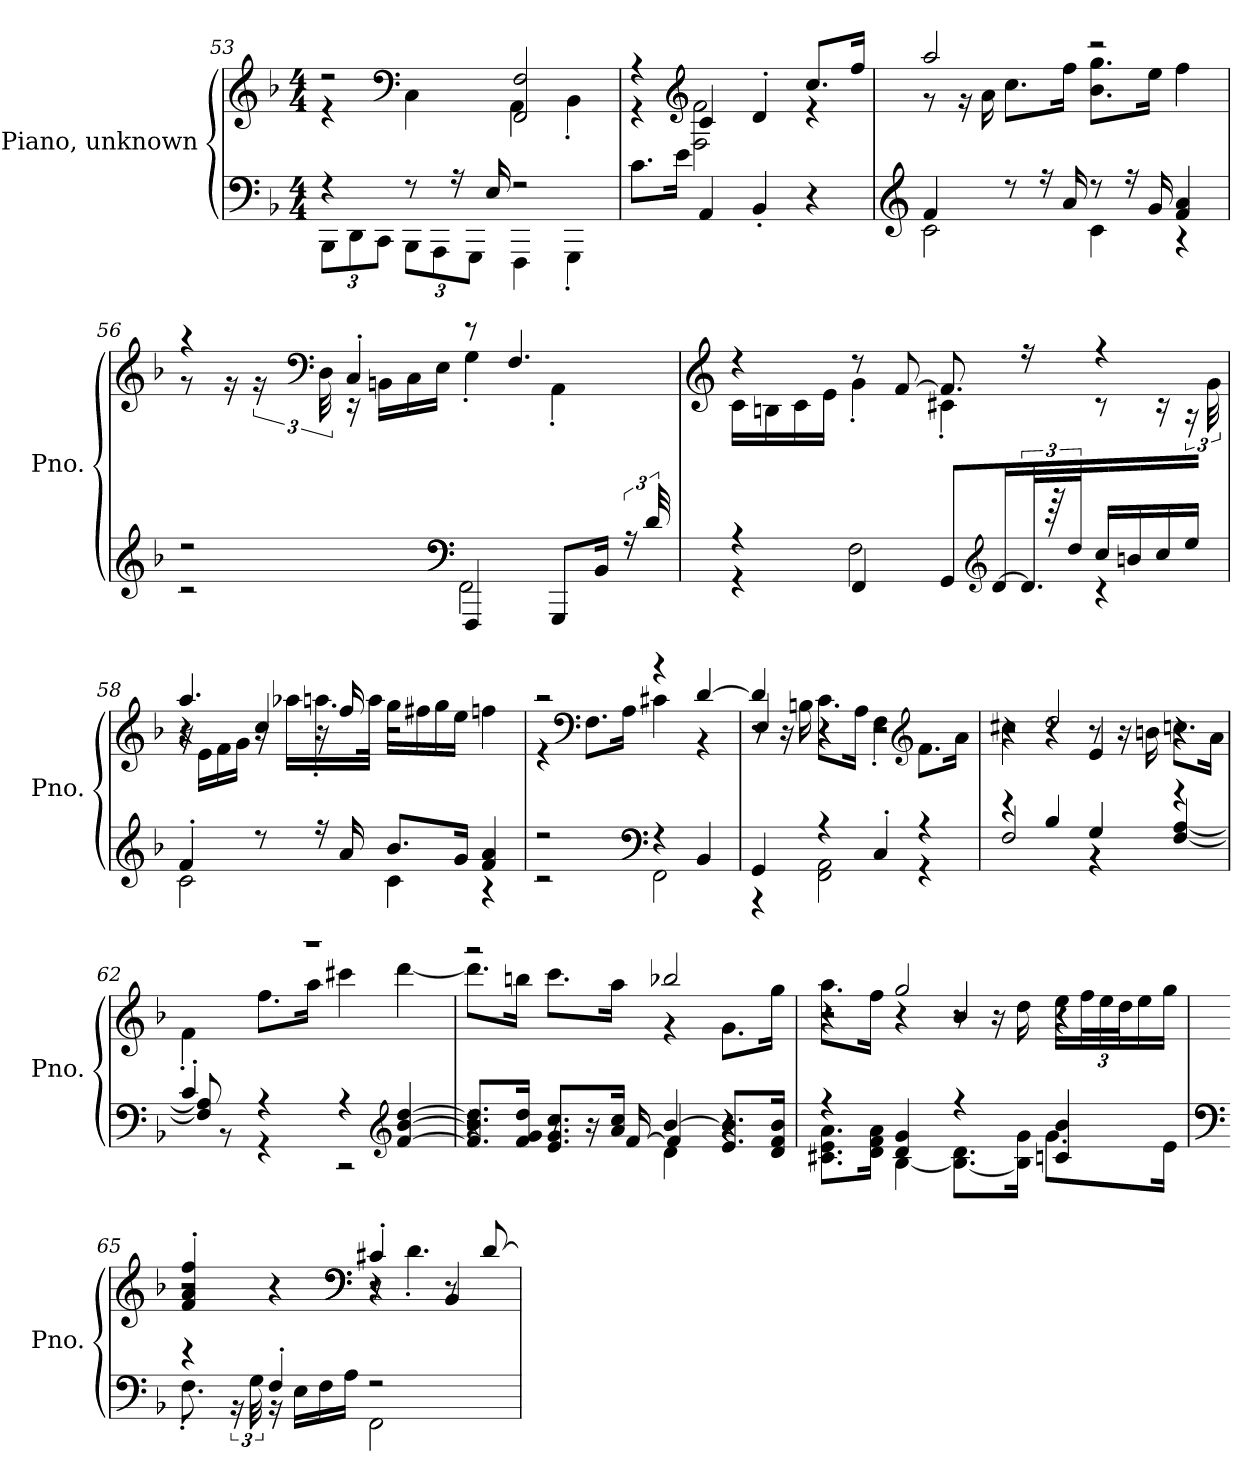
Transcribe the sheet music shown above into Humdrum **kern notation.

**kern	**kern
*part1	*part1
*staff2	*staff1
*I"Piano, unknown	*
*I'Pno.	*
!!LO:LB:g=z
*clefF4	*clefG2
*k[b-]	*k[b-]
*M4/4	*M4/4
=53	=53
*^	*
*	*Xbrackettup	*
*	*	*^
4r	12BBB-\L	2r	4r
.	12DD\	.	.
.	12CC\J	.	.
*	*	*clefF4	*
8r	12BBB-\L	.	4C\
.	12AAA\	.	.
16r	.	.	.
.	12GGG\J	.	.
16E/	.	.	.
2r	4FFF\	2FF/ 2F/	4AA\
.	4GGG'\	.	4BB-'\
*v	*v	*	*
=54	=54	=54
8.c\L	4r	4r
16e\Jk	.	.
*	*clefG2	*
4AA/	4c/	2F\ 2f\
4BB-'/	4d'/	.
4r	8.cc/L	4r
.	16ff/Jk	.
=55	=55	=55
*clefG2	*	*
*^	*	*
4f/	2c\	2aa/	8r
.	.	.	16r
.	.	.	16a\
8r	.	.	8.cc\L
16r	.	.	.
16a/	.	.	16ff\Jk
8r	4c\	2r	8.b-\ 8.gg\L
16r	.	.	.
16g/	.	.	16ee\Jk
4f/ 4a/	4r	.	4ff\
!!LO:LB:g=z	!!
=56	=56	=56	=56
2r	2r	4r	8r
.	.	.	16r
.	.	.	24r
*	*	*clefF4	*
.	.	.	48D\
.	.	4C'/	16r
.	.	.	16BBn\LL
.	.	.	16C\
.	.	.	16E\JJ
*clefF4	*	*	*
4FFF/	2FF\	8r	4G'\
.	.	4.F/	.
8GGG/L	.	.	4AA'\
16BB-/Jk	.	.	.
*brackettup	*	*	*
24r	.	.	.
48d/	.	.	.
=57	=57	=57	=57
*	*	*clefG2	*
4r	4r	4r	16c\LL
.	.	.	16Bn\
.	.	.	16c\
.	.	.	16e\JJ
4FF/	2F\	8r	4g'\
.	.	[8f/	.
8GG/L	.	8.f/]	4c#X'\
*clefG2	*	*	*
[16d/L	.	.	.
48.d/JJk]	.	16r	.
96r	.	.	.
48dd/	.	.	.
16cc/LL	4r	4r	8r
16bn/	.	.	.
16cc/	.	.	16r
16ee/JJ	.	.	24r
.	.	.	48g\
!!LO:LB:g=z
=58	=58	=58	=58
*	*	*	*^
4f'/	2c\	4.aa/	16r	4r
.	.	.	16e\LL	.
.	.	.	16f\	.
.	.	.	16g\JJ	.
8r	.	.	16r	4cc/
.	.	.	16aa-X\LL	.
16r	.	16r	16.aan'\	.
16a/	.	16ff/	.	.
.	.	.	32aa\JJk	.
8.b-/L	4c\	2r	16gg\LL	2r
.	.	.	16ff#X\	.
.	.	.	16gg\	.
16g/Jk	.	.	16ee\JJ	.
4f/ 4a/	4r	.	4ffn\	.
*	*	*	*v	*v
=59	=59	=59	=59
2r	2r	2r	4r
*	*	*clefF4	*
.	.	.	8.F\L
.	.	.	16A\Jk
*clefF4	*	*	*
4r	2FF\	4r	4c#X\
4BB-/	.	[4d/	4r
=60	=60	=60	=60
*	*	*	*^
4GG/	4r	4d/]	8r	4E/
.	.	.	16r	.
.	.	.	16Bn\	.
4r	2FF\ 2AA\	4r	8.c\L	4r
.	.	.	16A\Jk	.
4C'/	.	2r	4F'\	2r
*	*	*clefG2	*	*
4r	4r	.	8.f\L	.
.	.	.	16a\Jk	.
!!LO:PB:g=z	!!	!!
=61	=61	=61	=61	=61
4r	2F/	4r	4cc#X\	2r
4B-/	.	2dd/	4r	.
4G/	4r	.	8r	4e/
.	.	.	16r	.
.	.	.	16bn\	.
4r	[4F/ [4A/	4r	8.ccn\L	4r
.	.	.	16a\Jk	.
*	*	*	*v	*v
=62	=62	=62	=62
4c'/	8F/] 8A/]	1r	4f'\
.	8r	.	.
4r	4r	.	8.ff\L
.	.	.	16aa\Jk
4r	2r	.	4ccc#X\
*clefG2	*	*	*
[4f/ [4b-/ [4dd/	.	.	[4ddd\
=63	=63	=63	=63
*	*^	*	*
8.f/] 8.b-/] 8.dd/]L	2r	4r	2r	8.ddd\L]
16f/ 16g/ 16dd/Jk	.	.	.	16bbn\Jk
8.e/ 8.g/ 8.cc/L	.	8r	.	8.ccc\L
.	.	16r	.	.
16a/ 16cc/Jk	.	[16f/	.	16aa\Jk
[4b-/	4d\	4f/]	2bb-X/	4r
8.e/ 8.b-/]L	4r	4r	.	8.g\L
16d/ 16f/ 16b-/Jk	.	.	.	16gg\Jk
*	*v	*v	*	*
!!LO:LB:g=z
=64	=64	=64	=64
*	*	*	*^
4r	8.c#X\ 8.e\ 8.a\L	4r	8.aa\L	2r
.	16d\ 16f\ 16a\Jk	.	16ff\Jk	.
4d/ 4g/	[4B-\	2gg/	4r	.
4r	8.B-\_ 8.d\L	.	8r	4b-/
.	.	.	16r	.
.	16B-\] 16g\Jk	.	16dd\	.
4cn/ 4b-/	8.g\L	4r	16ee\LL	4r
*	*	*	*Xbrackettup	*
.	.	.	48ff\L	.
.	.	.	48ee\	.
.	.	.	48dd\J	.
.	.	.	16ee\	.
.	16e\Jk	.	16gg\JJ	.
=65	=65	=65	=65	=65
*clefF4	*	*	*	*
4r	8.F'\	4f/' 4a/' 4ff/'	2r	2r
.	24r	.	.	.
.	48G\	.	.	.
4F'/	16r	4r	.	.
.	16E\LL	.	.	.
.	16F\	.	.	.
.	16A\JJ	.	.	.
*	*	*clefF4	*	*
2r	2FF\	4c#X'/	8r	4r
.	.	.	4.d'\	.
.	.	8r	.	4BB-/
.	.	[8d/	.	.
*v	*v	*	*	*
*	*v	*v	*v
=	=
*-	*-
